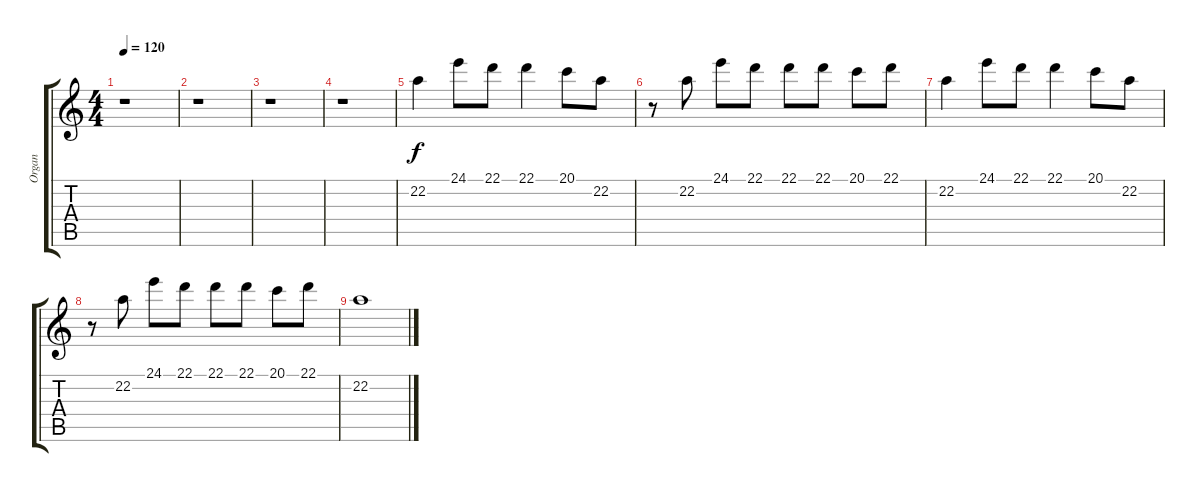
\track ("Organ" "Organ") {instrument drawbarorgan}
\staff {score tabs}
\tuning (E4 B3 G3 D3 A2 E2) {hide}
\ts (4 4)
\tempo 120
\clef g2
\ks c
r.1{dy f instrument drawbarorgan} |
r.1 |
r.1 |
r.1 |
22.2.4 24.1.8 22.1.8 22.1.4 20.1.8 22.2.8 |
r.8 22.2.8 24.1.8 22.1.8 22.1.8 22.1.8 20.1.8 22.1.8 |
22.2.4 24.1.8 22.1.8 22.1.4 20.1.8 22.2.8 |
r.8 22.2.8 24.1.8 22.1.8 22.1.8 22.1.8 20.1.8 22.1.8 |
22.2.1
